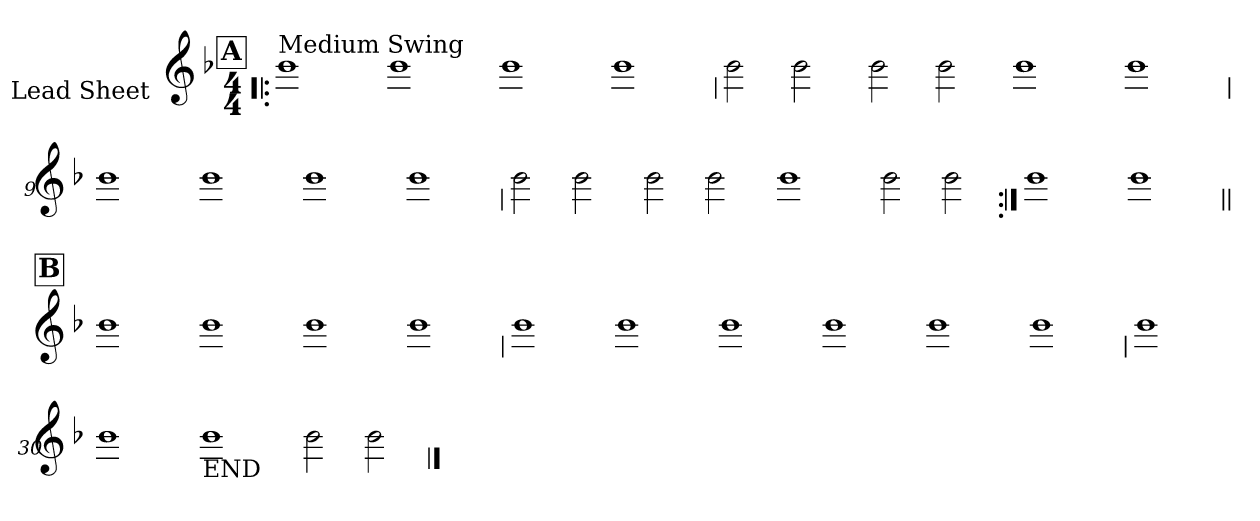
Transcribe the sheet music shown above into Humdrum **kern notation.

**kern
*part1
*staff1
*I"Lead Sheet
*stria0
*clefG2
*k[b-]
*F:
*M4/4
!!LO:REH:place=s1:a:t=A
=1!|:
!LO:TX:a:t=Medium Swing
1b-
=2-
1b-
=3-
1b-
=4-
1b-
!!LO:LB:g=z
=5
2b-
2b-
=6-
2b-
2b-
=7-
1b-
=8-
1b-
!!LO:LB:g=z
=9
1b-
=10-
1b-
=11-
1b-
=12-
1b-
!!LO:LB:g=z
=13
2b-
2b-
=14-
2b-
2b-
=15-
1b-
=16-
2b-
2b-
!!LO:LB:g=z
=17:|!
1b-
=18-
1b-
!!LO:LB:g=z
!!LO:REH:place=s1:a:t=B
=19||
1b-
=20-
1b-
=21-
1b-
=22-
1b-
!!LO:LB:g=z
=23
1b-
=24-
1b-
=25-
1b-
=26-
1b-
=27-
1b-
=28-
1b-
!!LO:LB:g=z
=29
1b-
=30-
1b-
=31-
!LO:TX:b:t=END
1b-
=32-
2b-
2b-
==
*-
